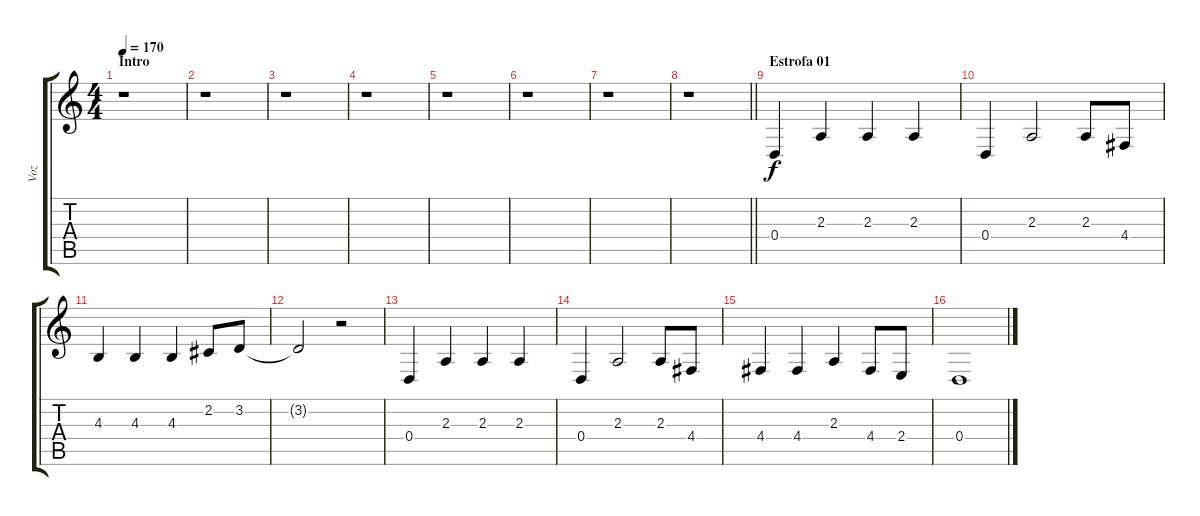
\track ("Voz" "Voz") {instrument altosax}
\staff {score tabs}
\tuning (E4 B3 G3 D3 A2 E2) {hide}
\ts (4 4)
\section ("" "Intro")
\tempo 170
\clef g2
\ks c
r.1{dy f instrument altosax} |
r.1 |
r.1 |
r.1 |
r.1 |
r.1 |
r.1 |
\barLineRight lightlight
r.1 |
\section ("" "Estrofa 01")
0.4.4 2.3.4 2.3.4 2.3.4 |
0.4.4 2.3.2 2.3.8 4.4.8 |
4.3.4 4.3.4 4.3.4 2.2.8 3.2.8 |
3.2{t}.2 r.2 |
0.4.4 2.3.4 2.3.4 2.3.4 |
0.4.4 2.3.2 2.3.8 4.4.8 |
4.4.4 4.4.4 2.3.4 4.4.8 2.4.8 |
0.4.1
